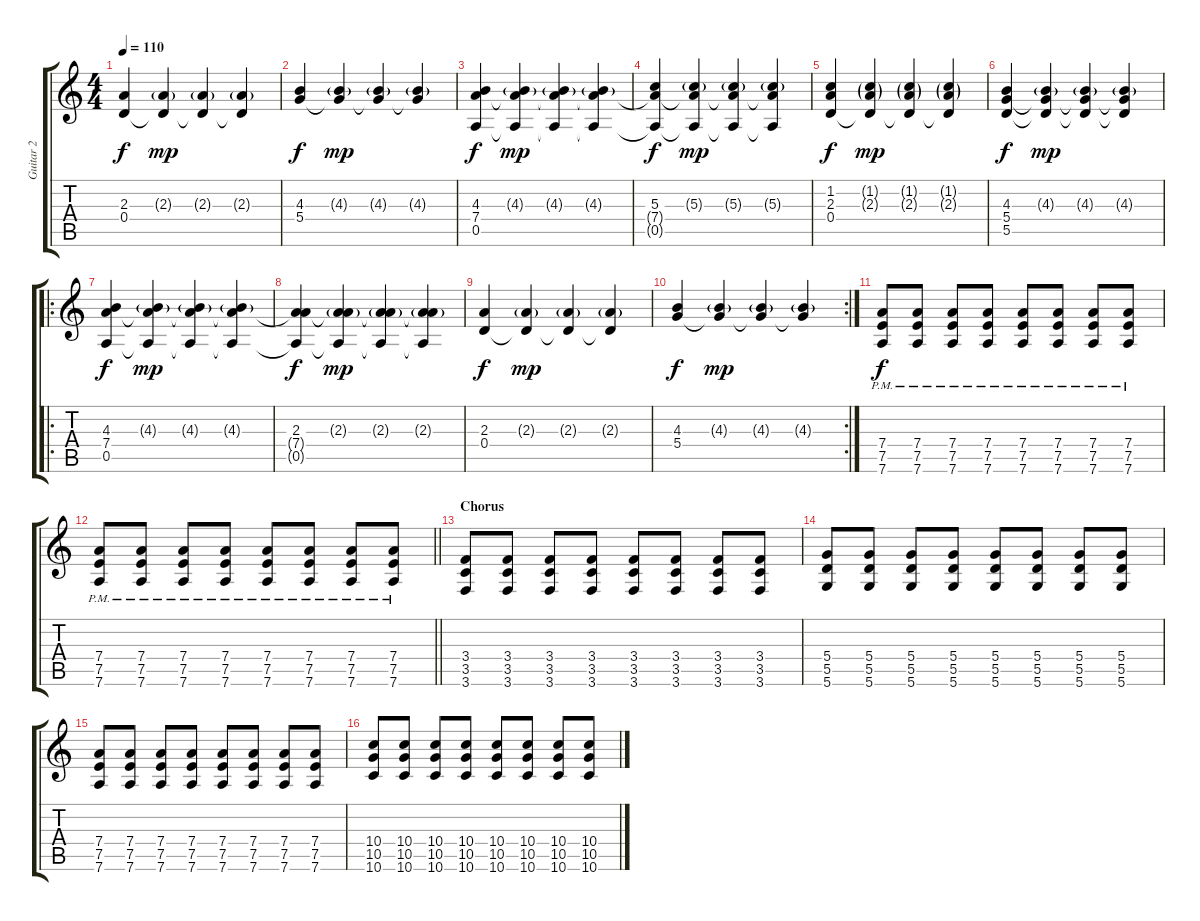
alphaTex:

\track ("Guitar 2" "Guitar 2") {instrument acousticguitarsteel}
\staff {score tabs}
\tuning (E4 B3 G3 D3 A2 D2) {hide}
\ts (4 4)
\tempo 110
\clef g2
\ks c
(2.3 0.4).4{dy f} (2.3{g} 0.4{t}).4{dy mp} (2.3{g} 0.4{t}).4 (2.3{g} 0.4{t}).4 |
(4.3 5.4).4{dy f} (4.3{g} 5.4{t}).4{dy mp} (4.3{g} 5.4{t}).4 (4.3{g} 5.4{t}).4 |
(4.3 7.4 0.5).4{dy f} (4.3{g} 7.4{t} 0.5{t}).4{dy mp} (4.3{g} 7.4{t} 0.5{t}).4 (4.3{g} 7.4{t} 0.5{t}).4 |
(5.3 7.4{t} 0.5{t}).4{dy f} (5.3{g} 7.4{t} 0.5{t}).4{dy mp} (5.3{g} 7.4{t} 0.5{t}).4 (5.3{g} 7.4{t} 0.5{t}).4 |
(1.2 2.3 0.4).4{dy f} (1.2{g} 2.3{g} 0.4{t}).4{dy mp} (1.2{g} 2.3{g} 0.4{t}).4 (1.2{g} 2.3{g} 0.4{t}).4 |
(4.3 5.4 5.5).4{dy f} (4.3{g} 5.4{t} 5.5{t}).4{dy mp} (4.3{g} 5.4{t} 5.5{t}).4 (4.3{g} 5.4{t} 5.5{t}).4 |
\ro
(4.3 7.4 0.5).4{dy f} (4.3{g} 7.4{t} 0.5{t}).4{dy mp} (4.3{g} 7.4{t} 0.5{t}).4 (4.3{g} 7.4{t} 0.5{t}).4 |
(2.3 7.4{t} 0.5{t}).4{dy f} (2.3{g} 7.4{t} 0.5{t}).4{dy mp} (2.3{g} 7.4{t} 0.5{t}).4 (2.3{g} 7.4{t} 0.5{t}).4 |
(2.3 0.4).4{dy f} (2.3{g} 0.4{t}).4{dy mp} (2.3{g} 0.4{t}).4 (2.3{g} 0.4{t}).4 |
\rc 2
(4.3 5.4).4{dy f} (4.3{g} 5.4{t}).4{dy mp} (4.3{g} 5.4{t}).4 (4.3{g} 5.4{t}).4 |
(7.4{pm} 7.5{pm} 7.6{pm}).8{dy f} (7.4{pm} 7.5{pm} 7.6{pm}).8 (7.4{pm} 7.5{pm} 7.6{pm}).8 (7.4{pm} 7.5{pm} 7.6{pm}).8 (7.4{pm} 7.5{pm} 7.6{pm}).8 (7.4{pm} 7.5{pm} 7.6{pm}).8 (7.4{pm} 7.5{pm} 7.6{pm}).8 (7.4{pm} 7.5{pm} 7.6{pm}).8 |
\barLineRight lightlight
(7.4{pm} 7.5{pm} 7.6{pm}).8 (7.4{pm} 7.5{pm} 7.6{pm}).8 (7.4{pm} 7.5{pm} 7.6{pm}).8 (7.4{pm} 7.5{pm} 7.6{pm}).8 (7.4{pm} 7.5{pm} 7.6{pm}).8 (7.4{pm} 7.5{pm} 7.6{pm}).8 (7.4{pm} 7.5{pm} 7.6{pm}).8 (7.4{pm} 7.5{pm} 7.6{pm}).8 |
\section ("" "Chorus")
(3.4 3.5 3.6).8 (3.4 3.5 3.6).8 (3.4 3.5 3.6).8 (3.4 3.5 3.6).8 (3.4 3.5 3.6).8 (3.4 3.5 3.6).8 (3.4 3.5 3.6).8 (3.4 3.5 3.6).8 |
(5.4 5.5 5.6).8 (5.4 5.5 5.6).8 (5.4 5.5 5.6).8 (5.4 5.5 5.6).8 (5.4 5.5 5.6).8 (5.4 5.5 5.6).8 (5.4 5.5 5.6).8 (5.4 5.5 5.6).8 |
(7.4 7.5 7.6).8 (7.4 7.5 7.6).8 (7.4 7.5 7.6).8 (7.4 7.5 7.6).8 (7.4 7.5 7.6).8 (7.4 7.5 7.6).8 (7.4 7.5 7.6).8 (7.4 7.5 7.6).8 |
(10.4 10.5 10.6).8 (10.4 10.5 10.6).8 (10.4 10.5 10.6).8 (10.4 10.5 10.6).8 (10.4 10.5 10.6).8 (10.4 10.5 10.6).8 (10.4 10.5 10.6).8 (10.4 10.5 10.6).8
